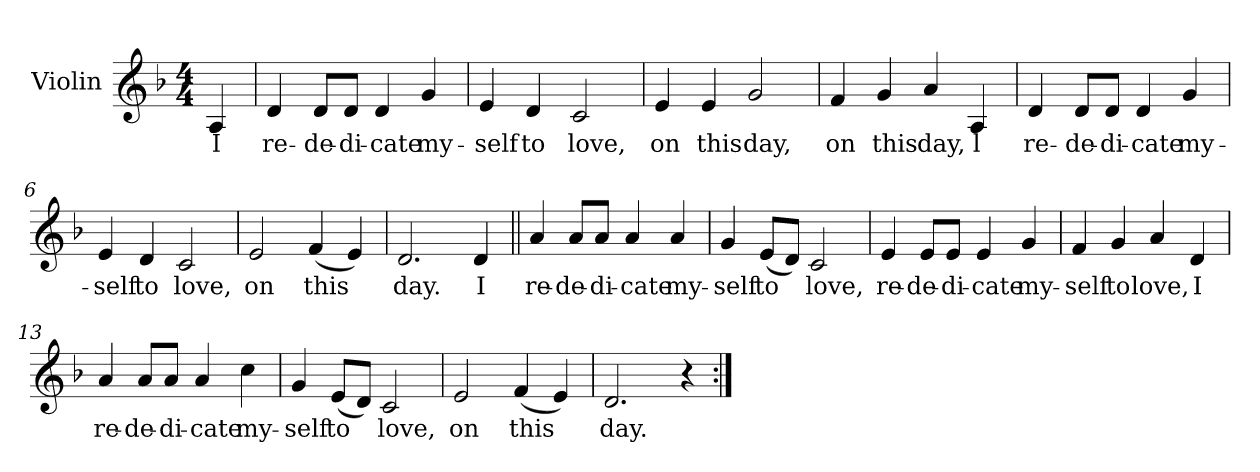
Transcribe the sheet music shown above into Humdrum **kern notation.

**kern	**text
*part1	*part1
*staff1	*staff1
*I"Violin	*
*I'Vln.	*
*clefG2	*
*k[b-]	*
*M4/4	*
*MM170	*
=	=
!	!LO:LY:b
4A/	I
=1	=1
!	!LO:LY:b
4d/	re-
!	!LO:LY:b
8d/L	-de-
!	!LO:LY:b
8d/J	-di-
!	!LO:LY:b
4d/	-cate
!	!LO:LY:b
4g/	my-
=2	=2
!	!LO:LY:b
4e/	-self
!	!LO:LY:b
4d/	to
!	!LO:LY:b
2c/	love,
=3	=3
!	!LO:LY:b
4e/	on
!	!LO:LY:b
4e/	this
!	!LO:LY:b
2g/	day,
=4	=4
!	!LO:LY:b
4f/	on
!	!LO:LY:b
4g/	this
!	!LO:LY:b
4a/	day,
!	!LO:LY:b
4A/	l
!!LO:LB:g=z
=5	=5
!	!LO:LY:b
4d/	re-
!	!LO:LY:b
8d/L	-de-
!	!LO:LY:b
8d/J	-di-
!	!LO:LY:b
4d/	-cate
!	!LO:LY:b
4g/	my-
=6	=6
!	!LO:LY:b
4e/	-self
!	!LO:LY:b
4d/	to
!	!LO:LY:b
2c/	love,
=7	=7
!	!LO:LY:b
2e/	on
!	!LO:LY:b
(<4f/	this
4e/)	.
=8	=8
!	!LO:LY:b
2.d/	day.
!	!LO:LY:b
4d/	I
!!LO:LB:g=z
=9||	=9||
!	!LO:LY:b
4a/	re-
!	!LO:LY:b
8a/L	-de-
!	!LO:LY:b
8a/J	-di-
!	!LO:LY:b
4a/	-cate
!	!LO:LY:b
4a/	my-
=10	=10
!	!LO:LY:b
4g/	-self
!	!LO:LY:b
(<8e/L	to
8d/J)	.
!	!LO:LY:b
2c/	love,
=11	=11
!	!LO:LY:b
4e/	re-
!	!LO:LY:b
8e/L	-de-
!	!LO:LY:b
8e/J	-di-
!	!LO:LY:b
4e/	-cate
!	!LO:LY:b
4g/	my-
=12	=12
!	!LO:LY:b
4f/	-self
!	!LO:LY:b
4g/	to
!	!LO:LY:b
4a/	love,
!	!LO:LY:b
4d/	I
!!LO:LB:g=z
=13	=13
!	!LO:LY:b
4a/	re-
!	!LO:LY:b
8a/L	-de-
!	!LO:LY:b
8a/J	-di-
!	!LO:LY:b
4a/	-cate
!	!LO:LY:b
4cc\	my-
=14	=14
!	!LO:LY:b
4g/	-self
!	!LO:LY:b
(<8e/L	to
8d/J)	.
!	!LO:LY:b
2c/	love,
=15	=15
!	!LO:LY:b
2e/	on
!	!LO:LY:b
(<4f/	this
4e/)	.
=16	=16
!	!LO:LY:b
2.d/	day.
4r	.
=:|!	=:|!
*-	*-
